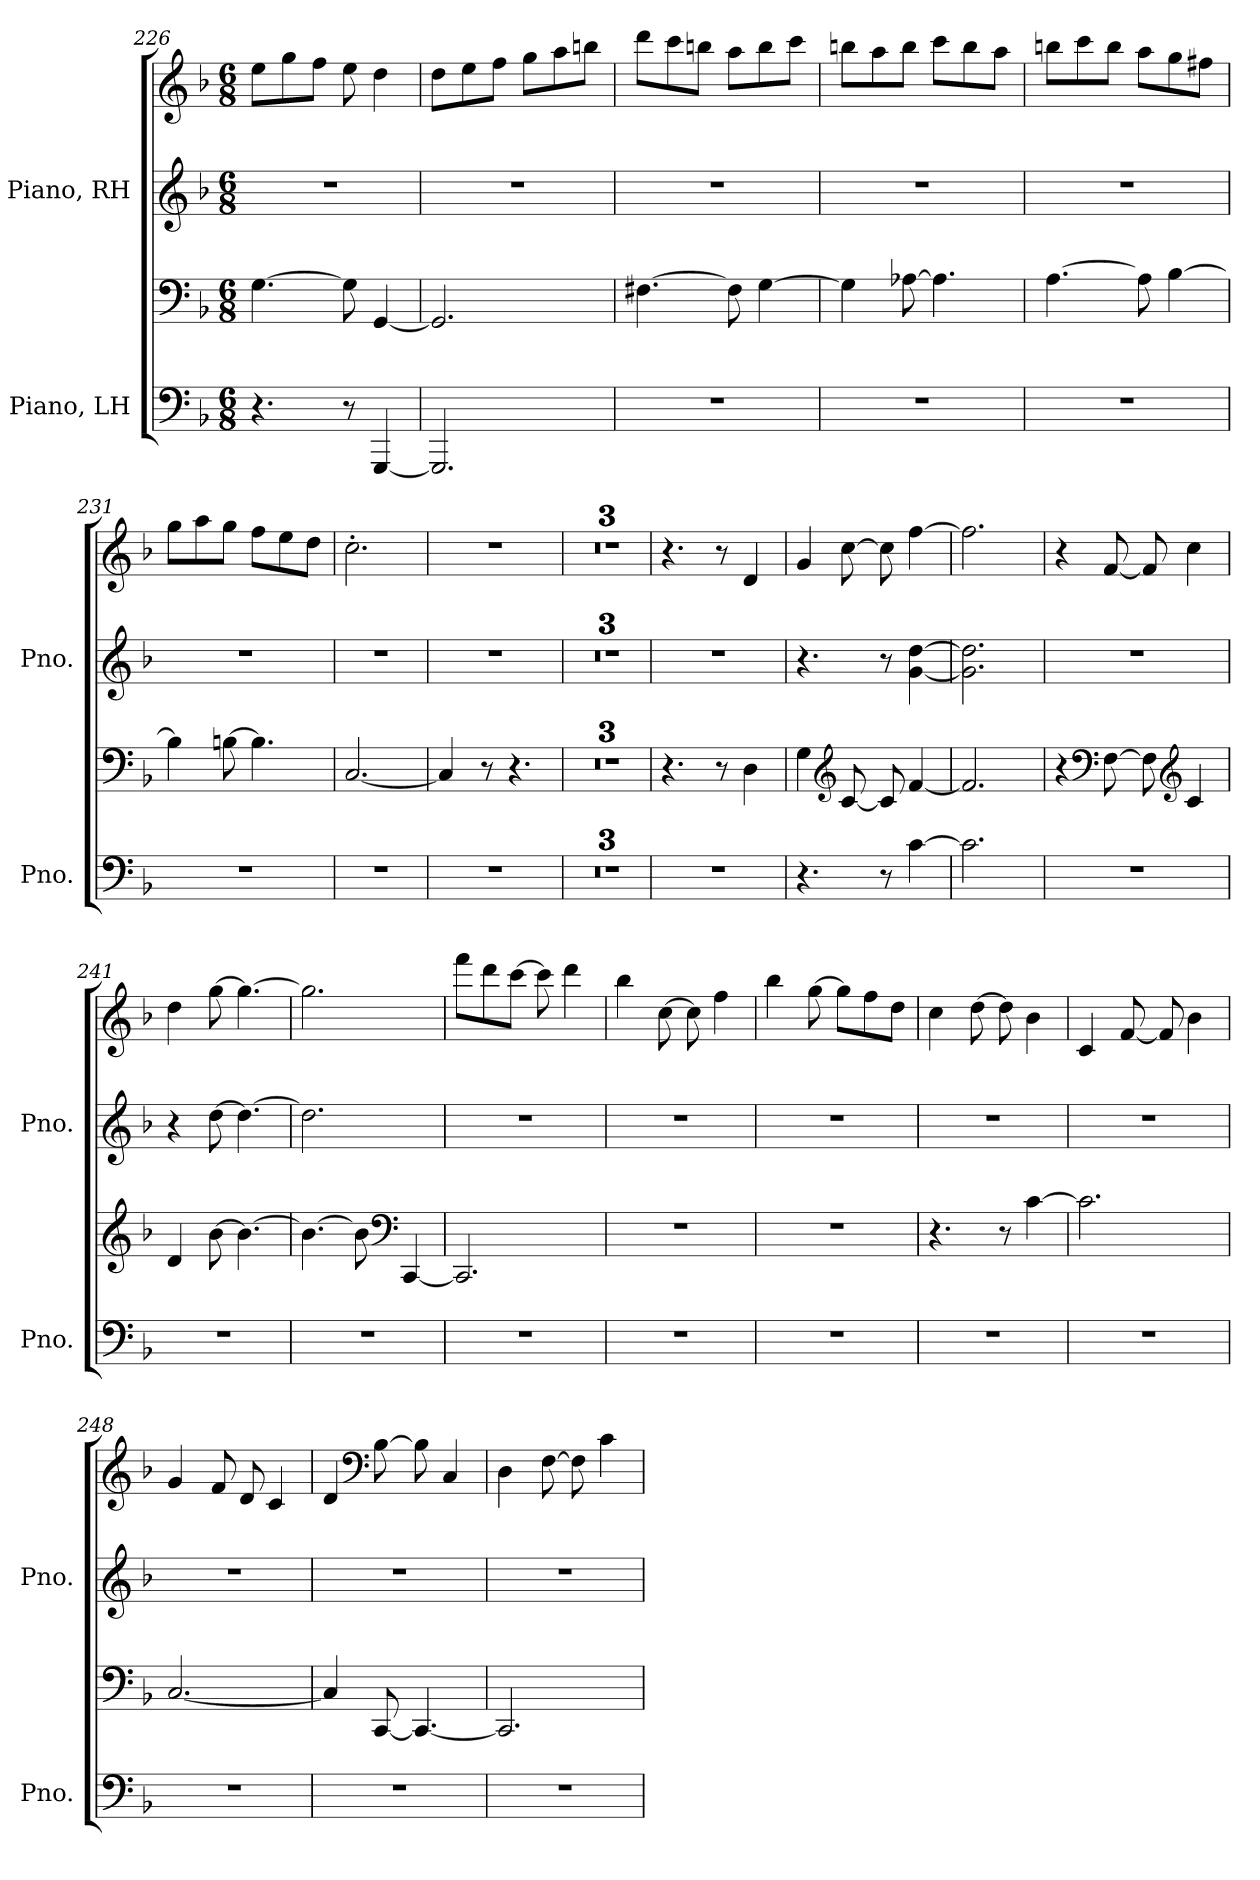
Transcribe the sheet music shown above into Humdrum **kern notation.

**kern	**kern	**kern	**kern
*part2	*part2	*part1	*part1
*staff4	*staff3	*staff2	*staff1
*I"Piano, LH	*	*I"Piano, RH	*
*I'Pno.	*	*I'Pno.	*
!!LO:LB:g=z
*clefF4	*clefF4	*clefG2	*clefG2
*k[b-]	*k[b-]	*k[b-]	*k[b-]
*M6/8	*M6/8	*M6/8	*M6/8
=226	=226	=226	=226
4.r	[4.G\	2.r	8ee\L
.	.	.	8gg\
.	.	.	8ff\J
8r	8G\]	.	8ee\
[4GGG/	[4GG/	.	4dd\
=227	=227	=227	=227
2.GGG/]	2.GG/]	2.r	8dd\L
.	.	.	8ee\
.	.	.	8ff\J
.	.	.	8gg\L
.	.	.	8aa\
.	.	.	8bbn\J
=228	=228	=228	=228
2.r	[4.F#X\	2.r	8ddd\L
.	.	.	8ccc\
.	.	.	8bbn\J
.	8F#\]	.	8aa\L
.	[4G\	.	8bb\
.	.	.	8ccc\J
=229	=229	=229	=229
2.r	4G\]	2.r	8bbn\L
.	.	.	8aa\
.	[8A-X\	.	8bb\J
.	4.A-\]	.	8ccc\L
.	.	.	8bb\
.	.	.	8aa\J
=230	=230	=230	=230
2.r	[4.A\	2.r	8bbn\L
.	.	.	8ccc\
.	.	.	8bb\J
.	8A\]	.	8aa\L
.	[4B-\	.	8gg\
.	.	.	8ff#X\J
!!LO:LB:g=z
=231	=231	=231	=231
2.r	4B-\]	2.r	8gg\L
.	.	.	8aa\
.	[8Bn\	.	8gg\J
.	4.B\]	.	8ff\L
.	.	.	8ee\
.	.	.	8dd\J
=232	=232	=232	=232
2.r	[2.C/	2.r	2.cc'\
=233	=233	=233	=233
2.r	4C/]	2.r	2.r
.	8r	.	.
.	4.r	.	.
=234	=234	=234	=234
2.r	2.r	2.r	2.r
=235	=235	=235	=235
2.r	2.r	2.r	2.r
=236	=236	=236	=236
2.r	2.r	2.r	2.r
=237	=237	=237	=237
2.r	4.r	2.r	4.r
.	8r	.	8r
.	4D\	.	4d/
=238	=238	=238	=238
4.r	4G\	4.r	4g/
*	*clefG2	*	*
.	[8c/	.	[8cc\
8r	8c/]	8r	8cc\]
[4c\	[4f/	[4g\ [4dd\	[4ff\
=239	=239	=239	=239
2.c\]	2.f/]	2.g\] 2.dd\]	2.ff\]
!!LO:PB:g=z
=240	=240	=240	=240
2.r	4r	2.r	4r
*	*clefF4	*	*
.	[8F\	.	[8f/
.	8F\]	.	8f/]
*	*clefG2	*	*
.	4c/	.	4cc\
=241	=241	=241	=241
2.r	4d/	4r	4dd\
.	[8b-\	[8dd\	[8gg\
.	4.b-\_	4.dd\_	4.gg\_
=242	=242	=242	=242
2.r	4.b-\_	2.dd\]	2.gg\]
.	8b-\]	.	.
*	*clefF4	*	*
.	[4CC/	.	.
=243	=243	=243	=243
2.r	2.CC/]	2.r	8fff\L
.	.	.	8ddd\
.	.	.	[8ccc\J
.	.	.	8ccc\]
.	.	.	4ddd\
=244	=244	=244	=244
2.r	2.r	2.r	4bb-\
.	.	.	[8cc\
.	.	.	8cc\]
.	.	.	4ff\
=245	=245	=245	=245
2.r	2.r	2.r	4bb-\
.	.	.	[8gg\
.	.	.	8gg\L]
.	.	.	8ff\
.	.	.	8dd\J
!!LO:LB:g=z
=246	=246	=246	=246
2.r	4.r	2.r	4cc\
.	.	.	[8dd\
.	8r	.	8dd\]
.	[4c\	.	4b-\
=247	=247	=247	=247
2.r	2.c\]	2.r	4c/
.	.	.	[8f/
.	.	.	8f/]
.	.	.	4b-\
=248	=248	=248	=248
2.r	[2.C/	2.r	4g/
.	.	.	8f/
.	.	.	8d/
.	.	.	4c/
=249	=249	=249	=249
2.r	4C/]	2.r	4d/
*	*	*	*clefF4
.	[8CC/	.	[8B-\
.	4.CC/_	.	8B-\]
.	.	.	4C/
=250	=250	=250	=250
2.r	2.CC/]	2.r	4D\
.	.	.	[8F\
.	.	.	8F\]
.	.	.	4c\
=	=	=	=
*-	*-	*-	*-
